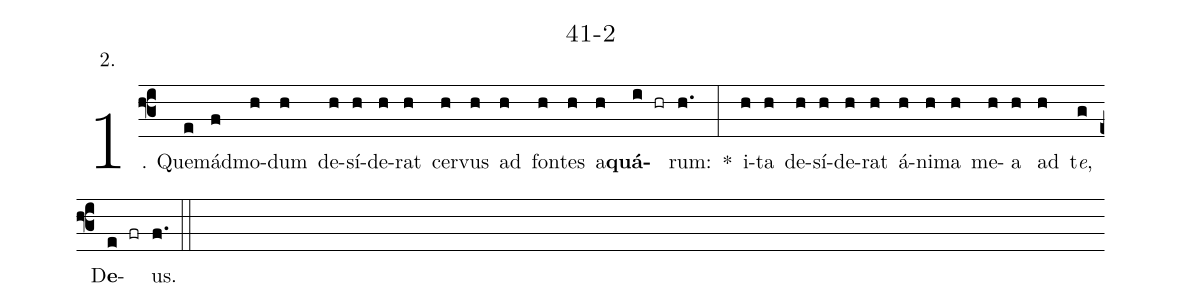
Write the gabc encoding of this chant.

name: 41-2;
annotation: 2.;
%%
(f3)1. Quem(e)ád(f)mo(h)dum(h) de(h)sí(h)de(h)rat(h) cer(h)vus(h) ad(h) fon(h)tes(h) a(h)<b>quá</b>(i hr)rum:(h.) *(:) i(h)ta(h) de(h)sí(h)de(h)rat(h) á(h)ni(h)ma(h) me(h)a(h) ad(h) t<i>e</i>,(g) D<b>e</b>(e fr)us.(f.) (::)
